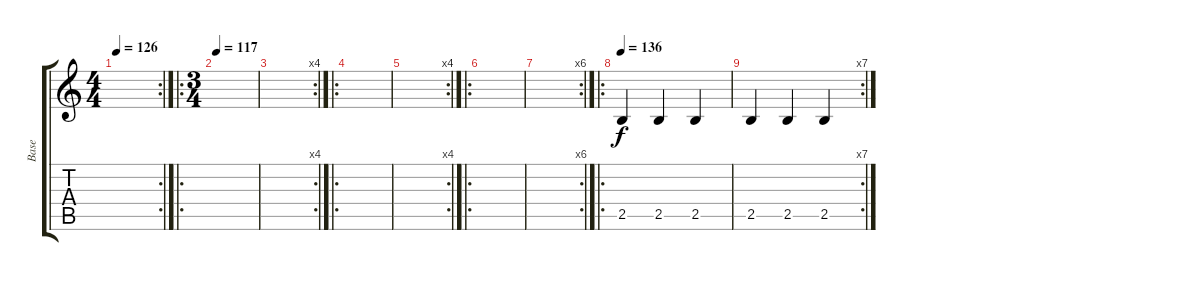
\track ("Base" "Base") {instrument electricbassfinger}
\staff {score tabs}
\tuning (E4 B3 G3 D3 A2 E2) {hide}
\rc 2
\ts (4 4)
\tempo 126
\clef g2
\ks c
|
\ro
\ts (3 4)
\tempo 117
|
\rc 4
|
\ro
|
\rc 4
|
\ro
|
\rc 6
|
\ro
\tempo 136
2.5.4 2.5.4 2.5.4 |
\rc 7
2.5.4 2.5.4 2.5.4
